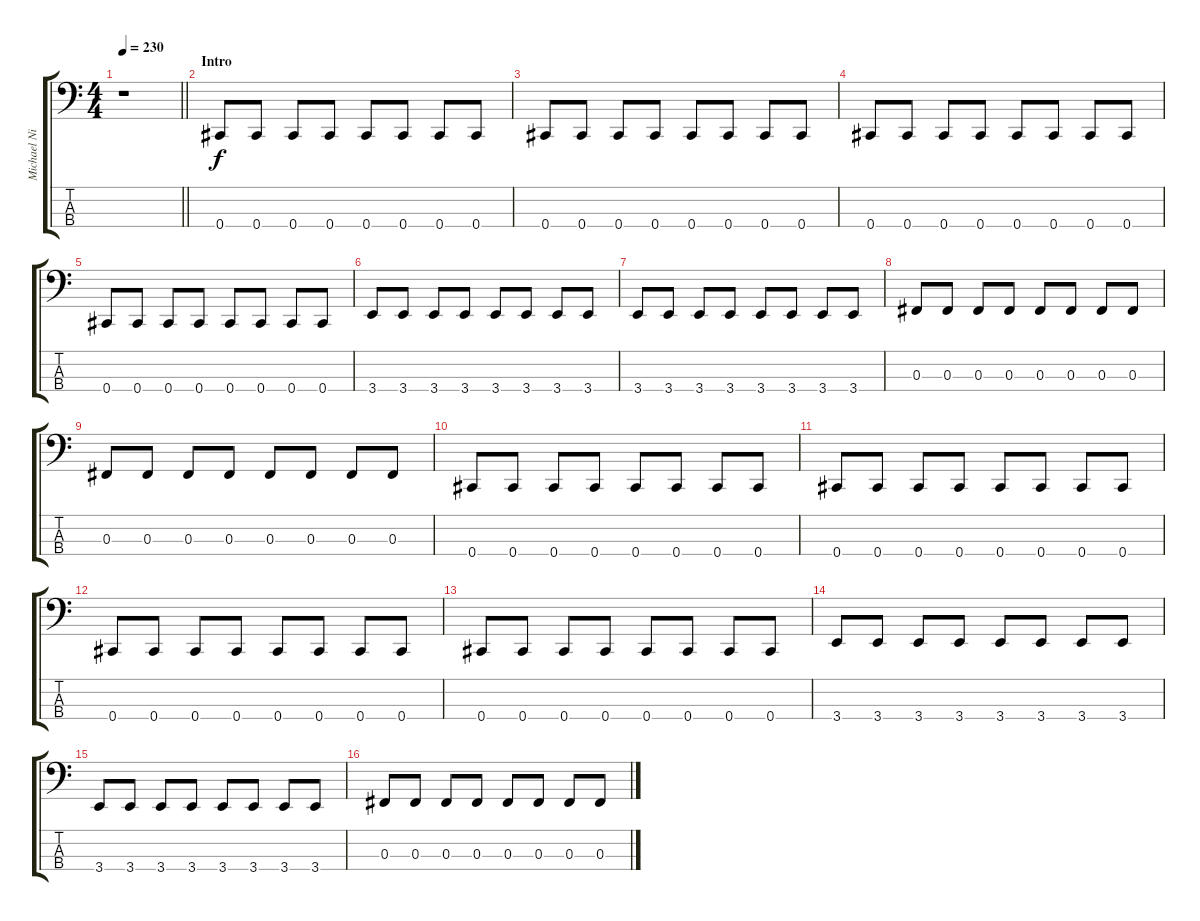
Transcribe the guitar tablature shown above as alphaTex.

\track ("Michael Nicklasson" "Michael Ni") {instrument electricbasspick}
\staff {score tabs}
\tuning (E2 B1 Gb1 Db1) {hide}
\ts (4 4)
\tempo 230
\clef f4
\barLineRight lightlight
\ks c
r.1{dy f instrument electricbasspick} |
\section ("" "Intro")
0.4.8 0.4.8 0.4.8 0.4.8 0.4.8 0.4.8 0.4.8 0.4.8 |
0.4.8 0.4.8 0.4.8 0.4.8 0.4.8 0.4.8 0.4.8 0.4.8 |
0.4.8 0.4.8 0.4.8 0.4.8 0.4.8 0.4.8 0.4.8 0.4.8 |
0.4.8 0.4.8 0.4.8 0.4.8 0.4.8 0.4.8 0.4.8 0.4.8 |
3.4.8 3.4.8 3.4.8 3.4.8 3.4.8 3.4.8 3.4.8 3.4.8 |
3.4.8 3.4.8 3.4.8 3.4.8 3.4.8 3.4.8 3.4.8 3.4.8 |
0.3.8 0.3.8 0.3.8 0.3.8 0.3.8 0.3.8 0.3.8 0.3.8 |
0.3.8 0.3.8 0.3.8 0.3.8 0.3.8 0.3.8 0.3.8 0.3.8 |
0.4.8 0.4.8 0.4.8 0.4.8 0.4.8 0.4.8 0.4.8 0.4.8 |
0.4.8 0.4.8 0.4.8 0.4.8 0.4.8 0.4.8 0.4.8 0.4.8 |
0.4.8 0.4.8 0.4.8 0.4.8 0.4.8 0.4.8 0.4.8 0.4.8 |
0.4.8 0.4.8 0.4.8 0.4.8 0.4.8 0.4.8 0.4.8 0.4.8 |
3.4.8 3.4.8 3.4.8 3.4.8 3.4.8 3.4.8 3.4.8 3.4.8 |
3.4.8 3.4.8 3.4.8 3.4.8 3.4.8 3.4.8 3.4.8 3.4.8 |
0.3.8 0.3.8 0.3.8 0.3.8 0.3.8 0.3.8 0.3.8 0.3.8
